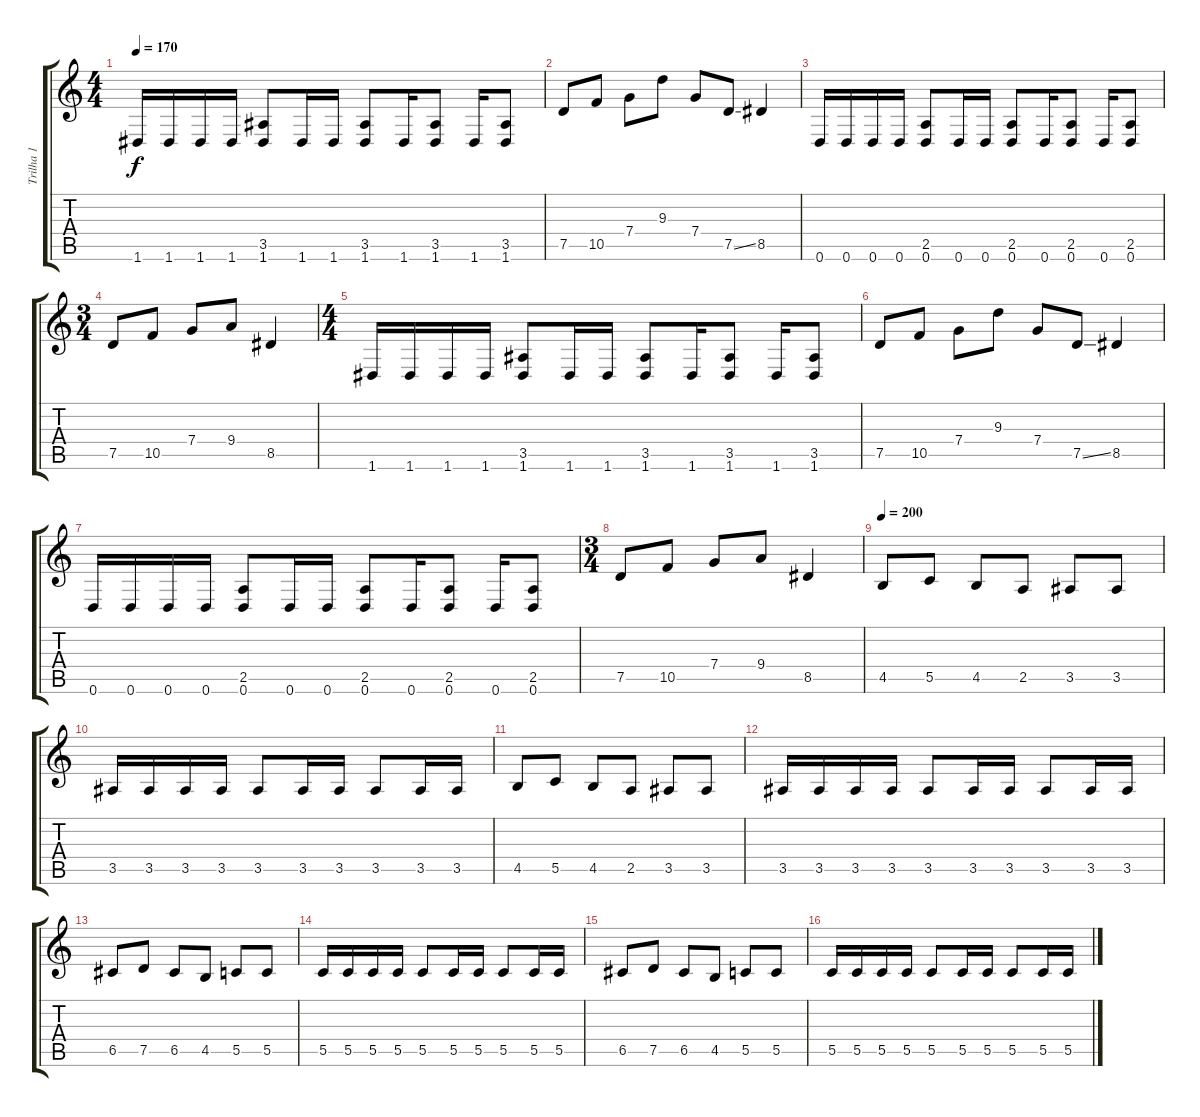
\track ("Trilha 1" "Trilha 1") {instrument distortionguitar}
\staff {score tabs}
\tuning (D4 A3 F3 C3 G2 D2) {hide}
\ts (4 4)
\tempo 170
\clef g2
\ks c
1.6.16{dy f} 1.6.16 1.6.16 1.6.16 (3.5 1.6).8 1.6.16 1.6.16 (3.5 1.6).8 1.6.16 (3.5 1.6).8 1.6.16 (3.5 1.6).8 |
7.5.8 10.5.8 7.4.8 9.3.8 7.4.8 7.5{ss}.8 8.5.4 |
0.6.16 0.6.16 0.6.16 0.6.16 (2.5 0.6).8 0.6.16 0.6.16 (2.5 0.6).8 0.6.16 (2.5 0.6).8 0.6.16 (2.5 0.6).8 |
\ts (3 4)
7.5.8 10.5.8 7.4.8 9.4.8 8.5.4 |
\ts (4 4)
1.6.16 1.6.16 1.6.16 1.6.16 (3.5 1.6).8 1.6.16 1.6.16 (3.5 1.6).8 1.6.16 (3.5 1.6).8 1.6.16 (3.5 1.6).8 |
7.5.8 10.5.8 7.4.8 9.3.8 7.4.8 7.5{ss}.8 8.5.4 |
0.6.16 0.6.16 0.6.16 0.6.16 (2.5 0.6).8 0.6.16 0.6.16 (2.5 0.6).8 0.6.16 (2.5 0.6).8 0.6.16 (2.5 0.6).8 |
\ts (3 4)
7.5.8 10.5.8 7.4.8 9.4.8 8.5.4 |
\tempo 200
4.5.8 5.5.8 4.5.8 2.5.8 3.5.8 3.5.8 |
3.5.16 3.5.16 3.5.16 3.5.16 3.5.8 3.5.16 3.5.16 3.5.8 3.5.16 3.5.16 |
4.5.8 5.5.8 4.5.8 2.5.8 3.5.8 3.5.8 |
3.5.16 3.5.16 3.5.16 3.5.16 3.5.8 3.5.16 3.5.16 3.5.8 3.5.16 3.5.16 |
6.5.8 7.5.8 6.5.8 4.5.8 5.5.8 5.5.8 |
5.5.16 5.5.16 5.5.16 5.5.16 5.5.8 5.5.16 5.5.16 5.5.8 5.5.16 5.5.16 |
6.5.8 7.5.8 6.5.8 4.5.8 5.5.8 5.5.8 |
5.5.16 5.5.16 5.5.16 5.5.16 5.5.8 5.5.16 5.5.16 5.5.8 5.5.16 5.5.16
